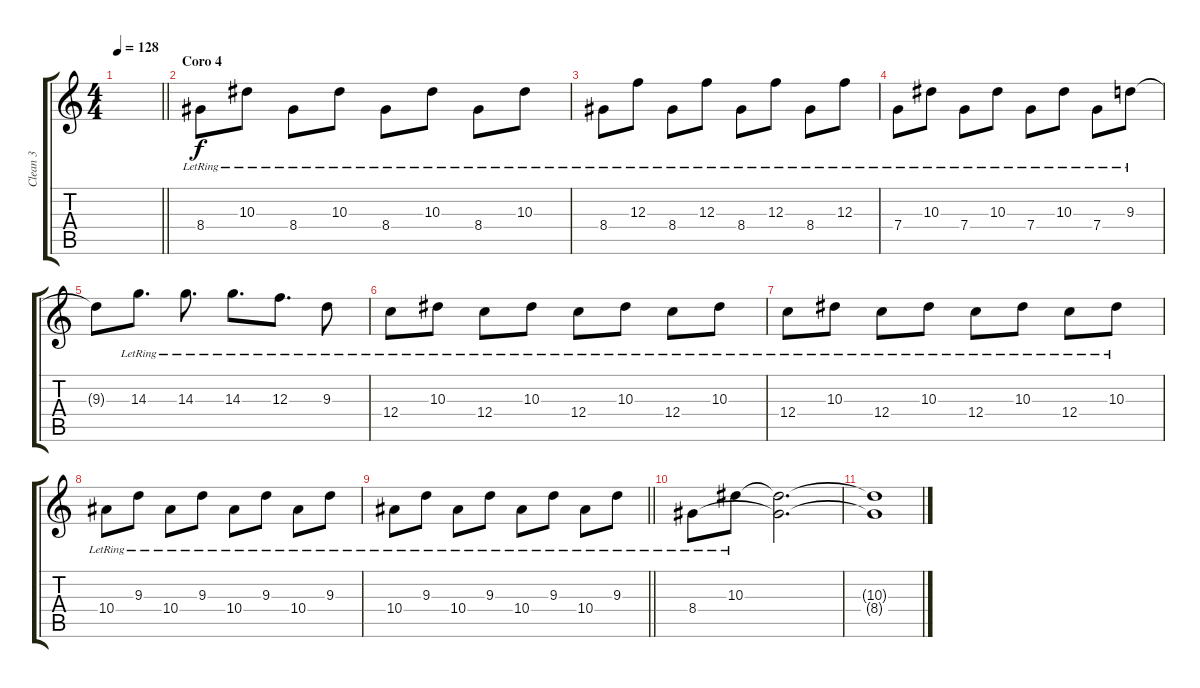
\track ("Clean 3" "Clean 3") {instrument acousticguitarsteel}
\staff {score tabs}
\tuning (D4 A3 F3 C3 G2 C2) {hide}
\ts (4 4)
\tempo 128
\clef g2
\barLineRight lightlight
\ks c
|
\section ("" "Coro 4")
8.4{lr}.8{dy f} 10.3{lr}.8 8.4{lr}.8 10.3{lr}.8 8.4{lr}.8 10.3{lr}.8 8.4{lr}.8 10.3{lr}.8 |
8.4{lr}.8 12.3{lr}.8 8.4{lr}.8 12.3{lr}.8 8.4{lr}.8 12.3{lr}.8 8.4{lr}.8 12.3{lr}.8 |
7.4{lr}.8 10.3{lr}.8 7.4{lr}.8 10.3{lr}.8 7.4{lr}.8 10.3{lr}.8 7.4{lr}.8 9.3{lr}.8 |
9.3{t}.8 14.3{lr}.8{d} 14.3{lr}.8{d} 14.3{lr}.8{d} 12.3{lr}.8{d} 9.3{lr}.8 |
12.4{lr}.8 10.3{lr}.8 12.4{lr}.8 10.3{lr}.8 12.4{lr}.8 10.3{lr}.8 12.4{lr}.8 10.3{lr}.8 |
12.4{lr}.8 10.3{lr}.8 12.4{lr}.8 10.3{lr}.8 12.4{lr}.8 10.3{lr}.8 12.4{lr}.8 10.3{lr}.8 |
10.4{lr}.8 9.3{lr}.8 10.4{lr}.8 9.3{lr}.8 10.4{lr}.8 9.3{lr}.8 10.4{lr}.8 9.3{lr}.8 |
\barLineRight lightlight
10.4{lr}.8 9.3{lr}.8 10.4{lr}.8 9.3{lr}.8 10.4{lr}.8 9.3{lr}.8 10.4{lr}.8 9.3{lr}.8 |
\section ("" "")
8.4{lr}.8 10.3{lr}.8 (10.3{t} 8.4{t}).2{d} |
(10.3{t} 8.4{t}).1
